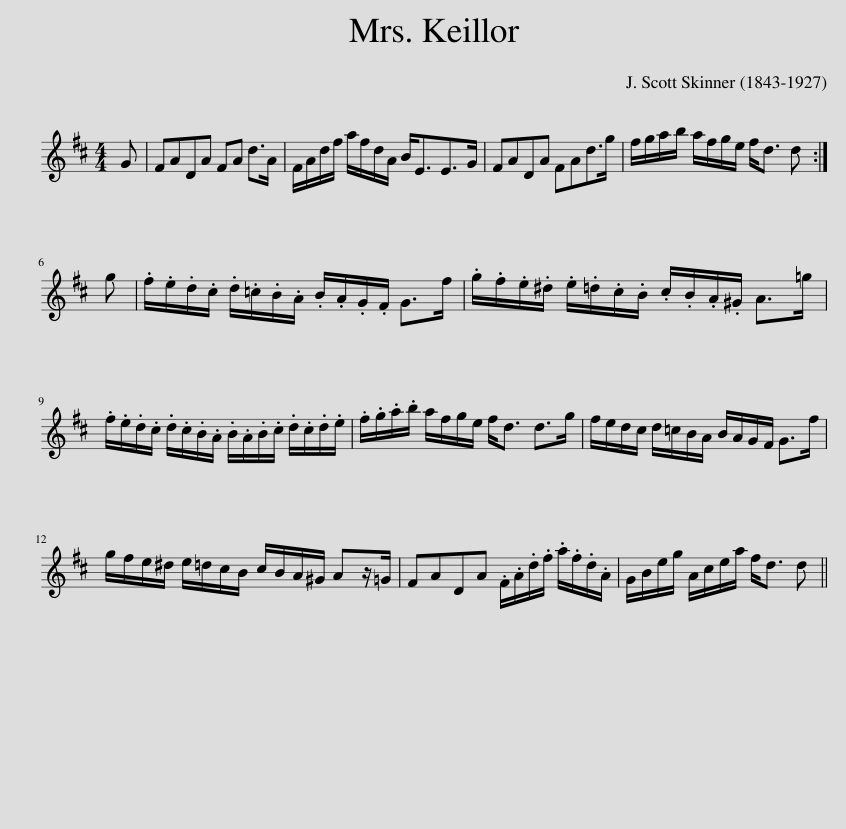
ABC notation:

X:1
L:1/8
M:4/4
I:linebreak $
K:D
V:1 treble
V:1
 G | FADA FA d>A | F/A/d/f/ a/f/d/A/ B<EE>G | FADA FAd>g | f/g/a/b/ a/f/g/e/ f<d d :|$ %5
 g | .f/.e/.d/.c/ .d/.=c/.B/.A/ .B/.A/.G/.F/ G>f | .g/.f/.e/.^d/ .e/.=d/.c/.B/ .c/.B/.A/.^G/ A>=g |$ .f/.e/.d/.c/ .d/.c/.B/.A/ .B/.A/.B/.c/ .d/.c/.d/.e/ | .f/.g/.a/.b/ a/f/g/e/ f<d d>g | %10
 f/e/d/c/ d/=c/B/A/ B/A/G/F/ G>f |$ g/f/e/^d/ e/=d/c/B/ c/B/A/^G/ Az/=G/ | FADA .F/.A/.d/.f/ .a/.f/.d/.A/ | G/B/e/g/ A/c/e/a/ f<d d || %14
